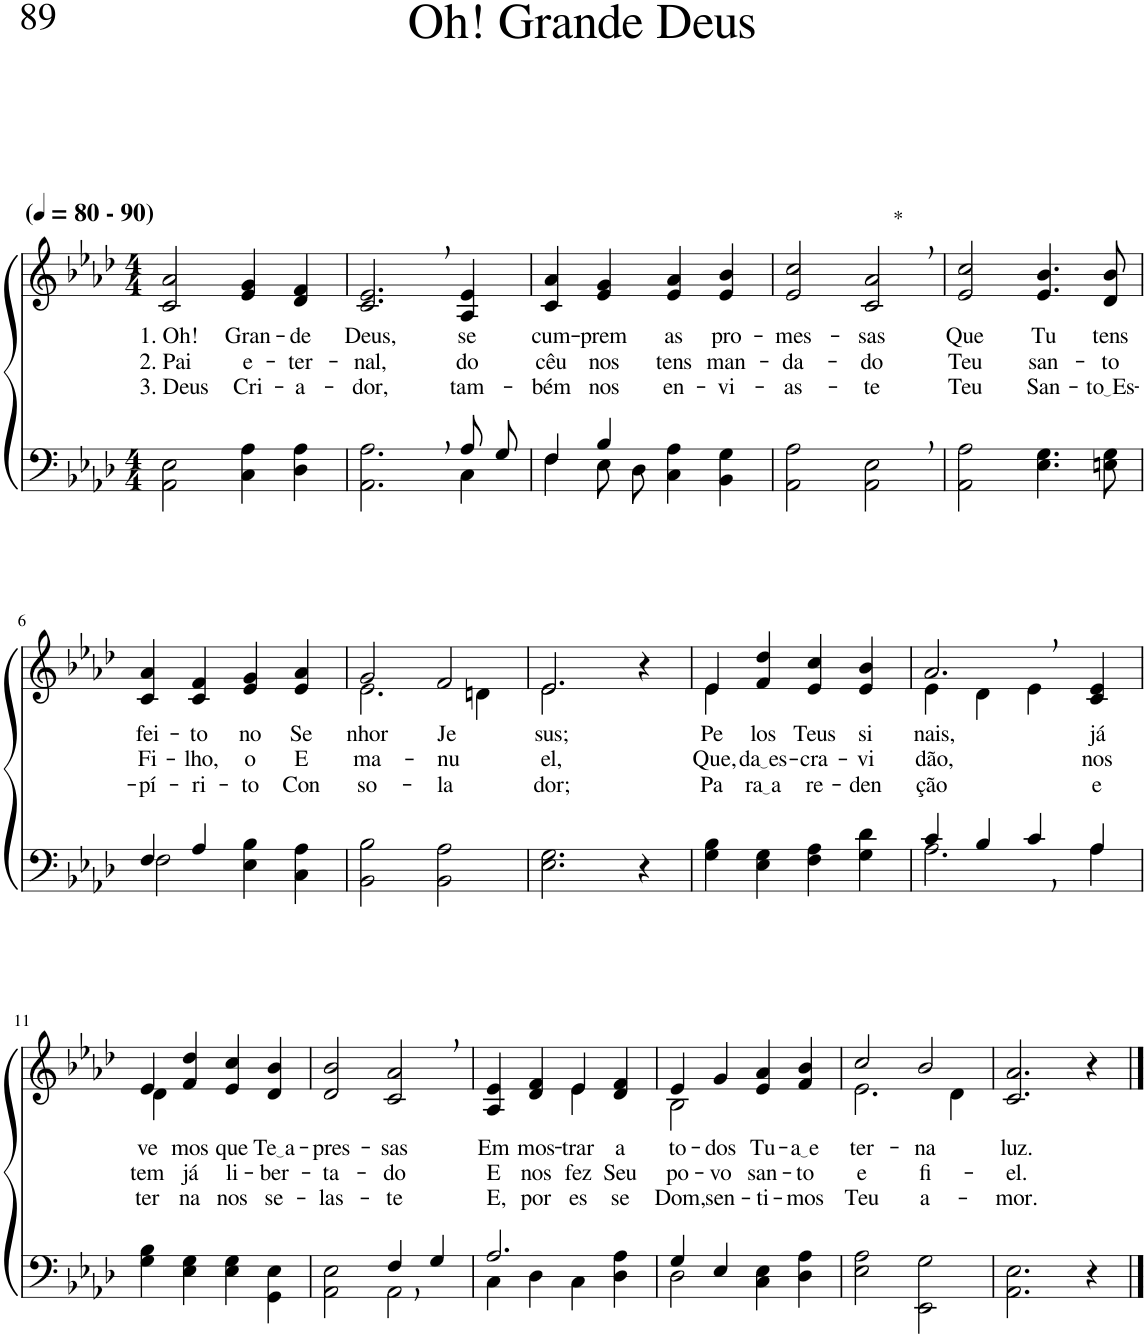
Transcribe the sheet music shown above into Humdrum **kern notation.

**kern	**kern	**text	**text	**text
*part2	*part1	*part1	*part1	*part1
*staff2	*staff1	*staff1	*staff1	*staff1
*I"Parte III e IV	*I"Parte I e II	*	*	*
*clefF4	*clefG2	*	*	*
*Trd-1c-2	*Trd-1c-2	*	*	*
*k[b-e-a-d-]	*k[b-e-a-d-]	*	*	*
*M4/4	*M4/4	*	*	*
*MM80	*MM80	*	*	*
=1	=1	=1	=1	=1
!	!LO:TX:a:B:t=(	!	!	!
!	!LO:TX:a:B:t=- 90)	!	!	!
!	!	!LO:LY:b	!LO:LY:b	!LO:LY:b
2AA-\ 2E-\	2c/ 2a-/	1. Oh!	2. Pai	3. Deus
!	!	!LO:LY:b	!LO:LY:b	!LO:LY:b
4C\ 4A-\	4e-/ 4g/	Gran-	e-	Cri-
!	!	!LO:LY:b	!LO:LY:b	!LO:LY:b
4D-\ 4A-\	4d-/ 4f/	-de	-ter-	-a-
=2	=2	=2	=2	=2
*^	*	*	*	*
!	!	!	!LO:LY:b	!LO:LY:b	!LO:LY:b
2.ryy	2.AA-\ 2.A-\	2.c/, 2.e-/,	Deus,	-nal,	-dor,
!	!	!	!LO:LY:b	!LO:LY:b	!LO:LY:b
8A-/L	4C\	4A-/ 4e-/	se	do	tam-
8G/J	.	.	.	.	.
=3	=3	=3	=3	=3	=3
!	!	!	!LO:LY:b	!LO:LY:b	!LO:LY:b
4F/	4F\	4c/ 4a-/	cum-	cêu	-bém
!	!	!	!LO:LY:b	!LO:LY:b	!LO:LY:b
4B-/	8E-\L	4e-/ 4g/	-prem	nos	nos
.	8D-\J	.	.	.	.
!	!	!	!LO:LY:b	!LO:LY:b	!LO:LY:b
2ryy	4C\ 4A-\	4e-/ 4a-/	as	tens	en-
!	!	!	!LO:LY:b	!LO:LY:b	!LO:LY:b
.	4BB-\ 4G\	4e-/ 4b-/	pro-	man-	-vi-
=4	=4	=4	=4	=4	=4
!	!	!	!LO:LY:b	!LO:LY:b	!LO:LY:b
*v	*v	*	*	*	*
2AA-\ 2A-\	2e-/ 2cc/	-mes-	-da-	-as-
!	!LO:TX:a:t=*	!	!	!
!	!	!LO:LY:b	!LO:LY:b	!LO:LY:b
2AA-\, 2E-\,	2c/, 2a-/,	-sas	-do	-te
=5	=5	=5	=5	=5
!	!	!LO:LY:b	!LO:LY:b	!LO:LY:b
2AA-\ 2A-\	2e-/ 2cc/	Que	Teu	Teu
!	!	!LO:LY:b	!LO:LY:b	!LO:LY:b
4.E-\ 4.G\	4.e-/ 4.b-/	Tu	san-	San-
!	!	!LO:LY:b	!LO:LY:b	!LO:LY:b
8En\ 8G\	8d-/ 8b-/	tens	-to	to Es
!!LO:LB:g=z
=6	=6	=6	=6	=6
*^	*	*	*	*
!	!	!	!LO:LY:b	!LO:LY:b	!LO:LY:b
2F\	4F/	4c/ 4a-/	fei-	Fi-	-pí-
!	!	!	!LO:LY:b	!LO:LY:b	!LO:LY:b
.	4A-/	4c/ 4f/	-to	-lho,	-ri-
!	!	!	!LO:LY:b	!LO:LY:b	!LO:LY:b
4E-\ 4B-\	2ryy	4e-/ 4g/	no	o	-to
!	!	!	!LO:LY:b	!LO:LY:b	!LO:LY:b
4C\ 4A-\	.	4e-/ 4a-/	Se-	E-	Con-
*v	*v	*	*	*	*
=7	=7	=7	=7	=7
*	*^	*	*	*
!	!	!	!LO:LY:b	!LO:LY:b	!LO:LY:b
2BB-\ 2B-\	2g/	2.e-\	-nhor	-ma-	-so-
!	!	!	!LO:LY:b	!LO:LY:b	!LO:LY:b
2BB-\ 2A-\	2f/	.	Je-	-nu-	-la-
.	.	4dn\	.	.	.
=8	=8	=8	=8	=8	=8
!	!	!	!LO:LY:b	!LO:LY:b	!LO:LY:b
2.E-\ 2.G\	2.e-/	2.e-\	-sus;	-el,	-dor;
4r	4r	4ryy	.	.	.
=9	=9	=9	=9	=9	=9
!	!	!	!LO:LY:b	!LO:LY:b	!LO:LY:b
4G\ 4B-\	4e-/	4e-\	Pe-	Que,	Pa-
!	!	!	!LO:LY:b	!LO:LY:b	!LO:LY:b
4E-\ 4G\	4f/ 4dd-/	2.ryy	-los	da es	ra a
!	!	!	!LO:LY:b	!LO:LY:b	!LO:LY:b
4F\ 4A-\	4e-/ 4cc/	.	Teus	-cra-	re-
!	!	!	!LO:LY:b	!LO:LY:b	!LO:LY:b
4G\ 4d-\	4e-/ 4b-/	.	si-	-vi-	-den-
=10	=10	=10	=10	=10	=10
*^	*	*	*	*	*
!	!	!	!	!LO:LY:b	!LO:LY:b	!LO:LY:b
4c/	2.A-\	2.a-,/	4e-\	-nais,	-dão,	-ção
4B-/	.	.	4d-\	.	.	.
4c,/	.	.	4e-\	.	.	.
!	!	!	!	!LO:LY:b	!LO:LY:b	!LO:LY:b
4A-/	4A-\	4c/ 4e-/	4ryy	já	nos	e-
!!LO:LB:g=z	!!
=11	=11	=11	=11	=11	=11	=11
!	!	!	!	!LO:LY:b	!LO:LY:b	!LO:LY:b
*v	*v	*	*	*	*	*
4G\ 4B-\	4e-/	4d-\	ve-	tem	-ter-
!	!	!	!LO:LY:b	!LO:LY:b	!LO:LY:b
4E-\ 4G\	4f/ 4dd-/	2.ryy	-mos	já	-na
!	!	!	!LO:LY:b	!LO:LY:b	!LO:LY:b
4E-\ 4G\	4e-/ 4cc/	.	que	li-	nos
!	!	!	!LO:LY:b	!LO:LY:b	!LO:LY:b
4GG\ 4E-\	4d-/ 4b-/	.	Te a	-ber-	se-
*	*v	*v	*	*	*
=12	=12	=12	=12	=12
*^	*	*	*	*
!	!	!	!LO:LY:b	!LO:LY:b	!LO:LY:b
2ryy	2AA-\ 2E-\	2d-/ 2b-/	-pres-	-ta-	-las-
!	!	!	!LO:LY:b	!LO:LY:b	!LO:LY:b
4F,/	2AA-\	2c/, 2a-/,	-sas	-do	-te
4G/	.	.	.	.	.
=13	=13	=13	=13	=13	=13
*	*	*^	*	*	*
!	!	!	!	!LO:LY:b	!LO:LY:b	!LO:LY:b
2.A-/	4C\	2ryy	4A-/ 4e-/	Em	E	E,
!	!	!	!	!LO:LY:b	!LO:LY:b	!LO:LY:b
.	4D-\	.	4d-/ 4f/	mos-	nos	por
!	!	!	!	!	!LO:LY:b	!LO:LY:b
!	!	!	!	!LO:LY:b	!	!
.	4C\	4e-\	4e-/	-trar	fez	es-
!	!	!	!	!LO:LY:b	!LO:LY:b	!LO:LY:b
4ryy	4D-\ 4A-\	4ryy	4d-/ 4f/	a	Seu	-se
=14	=14	=14	=14	=14	=14	=14
!	!	!	!	!LO:LY:b	!LO:LY:b	!LO:LY:b
4G/	2D-\	4e-/	2B-\	to-	po-	Dom,
!	!	!	!	!LO:LY:b	!LO:LY:b	!LO:LY:b
4E-/	.	4g/	.	-dos	-vo	sen-
!	!	!	!	!LO:LY:b	!LO:LY:b	!LO:LY:b
2ryy	4C\ 4E-\	4e-/ 4a-/	2ryy	Tu-	san-	-ti-
!	!	!	!	!LO:LY:b	!LO:LY:b	!LO:LY:b
.	4D-\ 4A-\	4f/ 4b-/	.	a e	-to	-mos
=15	=15	=15	=15	=15	=15	=15
!	!	!	!	!LO:LY:b	!LO:LY:b	!LO:LY:b
*v	*v	*	*	*	*	*
2E-\ 2A-\	2cc/	2.e-\	-ter-	e	Teu
!	!	!	!LO:LY:b	!LO:LY:b	!LO:LY:b
2EE-\ 2G\	2b-/	.	-na	fi-	a-
.	.	4d-\	.	.	.
=16	=16	=16	=16	=16	=16
!	!	!	!LO:LY:b	!LO:LY:b	!LO:LY:b
*	*v	*v	*	*	*
2.AA-\ 2.E-\	2.c/ 2.a-/	luz.	-el.	-mor.
4r	4r	.	.	.
==	==	==	==	==
*-	*-	*-	*-	*-
